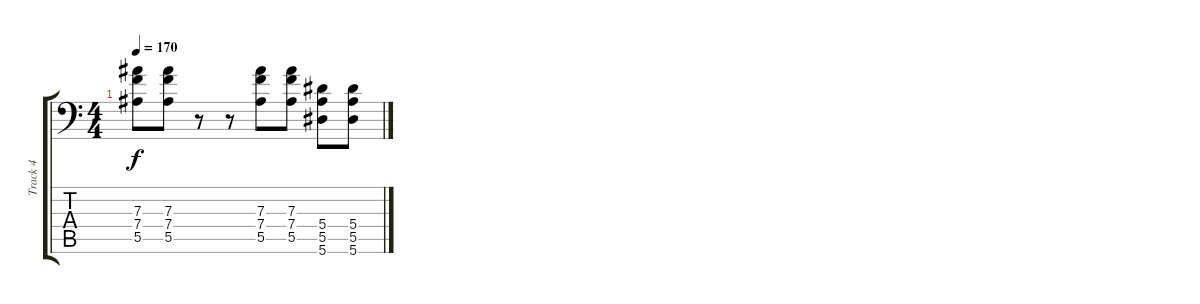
\track ("Track 4" "Track 4") {instrument distortionguitar}
\staff {score tabs}
\tuning (C4 G3 Eb3 Bb2 F2 Bb1) {hide}
\ts (4 4)
\tempo 170
\clef f4
\ks c
(7.3 7.4 5.5).8{dy f} (7.3 7.4 5.5).8 r.8 r.8 (7.3 7.4 5.5).8 (7.3 7.4 5.5).8 (5.4 5.5 5.6).8 (5.4 5.5 5.6).8
